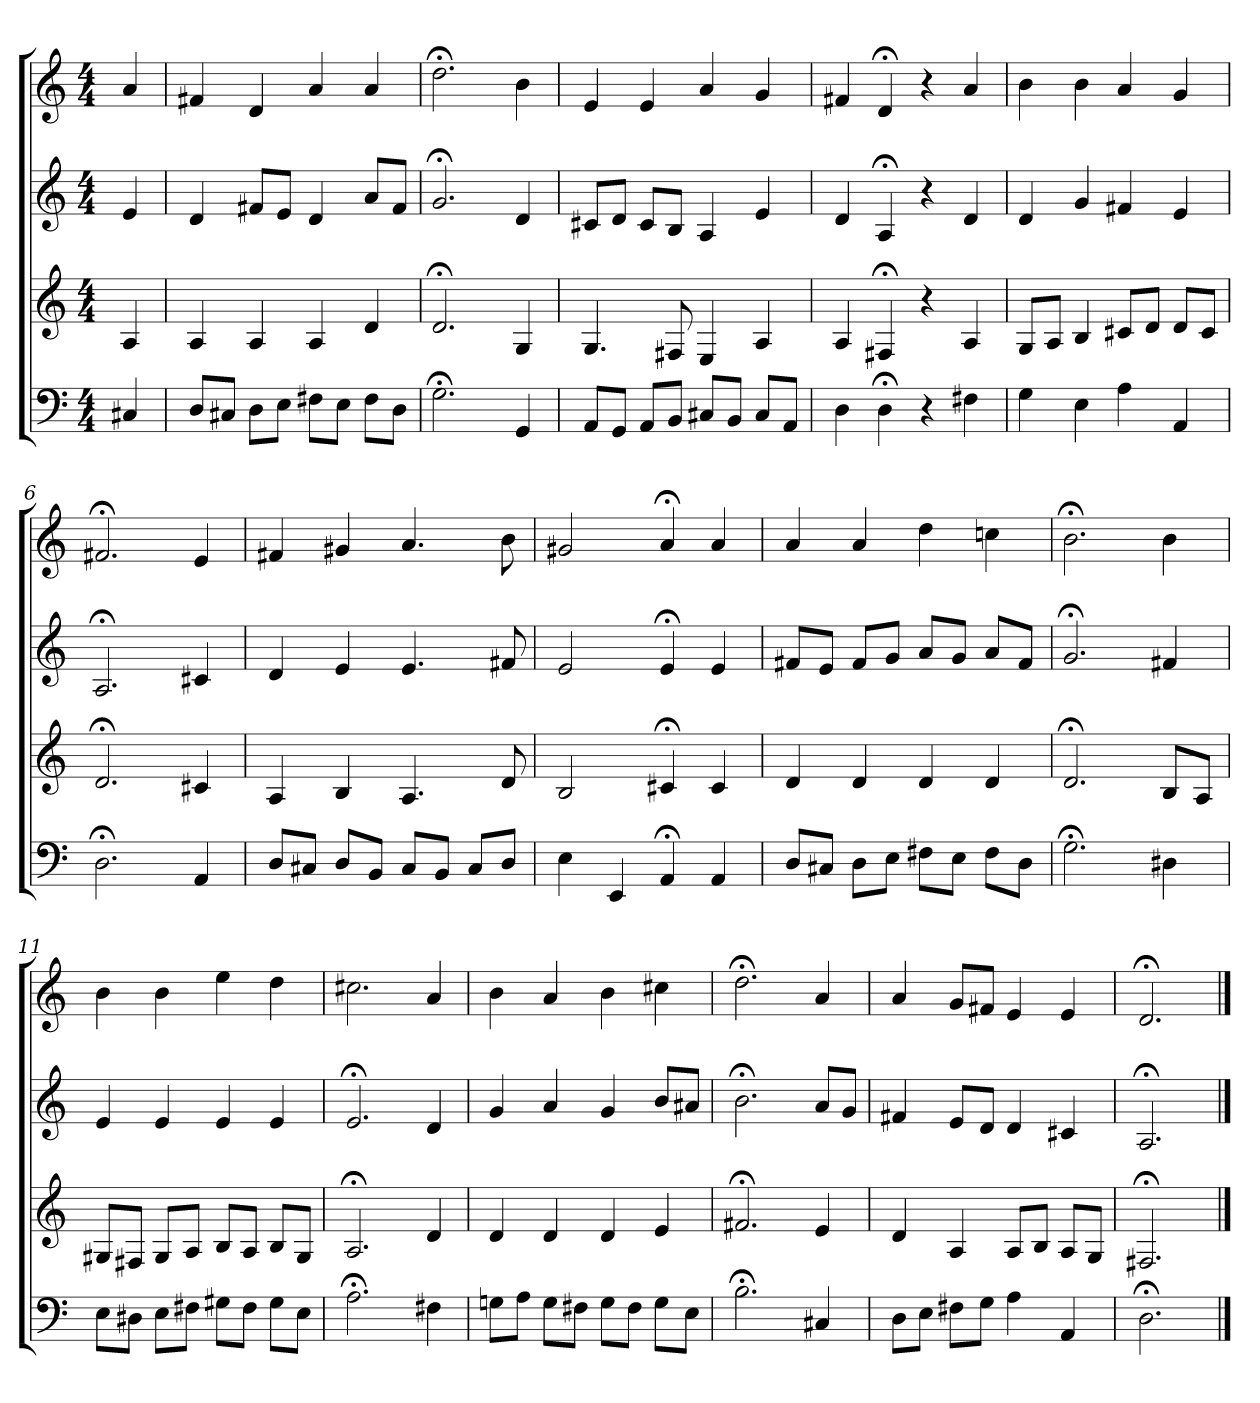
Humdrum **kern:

**kern	**kern	**kern	**kern
*part4	*part3	*part2	*part1
*staff4	*staff3	*staff2	*staff1
*M4/4	*M4/4	*M4/4	*M4/4
=	=	=	=
4C#X	4A	4e	4a
=1	=1	=1	=1
8DL	4A	4d	4f#X
8C#XJ	.	.	.
8DL	4A	8f#XL	4d
8EJ	.	8eJ	.
8F#XL	4A	4d	4a
8EJ	.	.	.
8F#L	4d	8aL	4a
8DJ	.	8f#J	.
=2	=2	=2	=2
2.G;<	2.d;<	2.g;<	2.dd;<
4GG	4G	4d	4b
=3	=3	=3	=3
8AAL	4.G	8c#XL	4e
8GGJ	.	8dJ	.
8AAL	.	8c#L	4e
8BBJ	8F#X	8BJ	.
8C#XL	4E	4A	4a
8BBJ	.	.	.
8C#L	4A	4e	4g
8AAJ	.	.	.
=4	=4	=4	=4
4D	4A	4d	4f#X
4D;<	4F#X;<	4A;<	4d;<
4r	4r	4r	4r
4F#X	4A	4d	4a
=5	=5	=5	=5
4G	8GL	4d	4b
.	8AJ	.	.
4E	4B	4g	4b
4A	8c#XL	4f#X	4a
.	8dJ	.	.
4AA	8dL	4e	4g
.	8c#J	.	.
=6	=6	=6	=6
2.D;<	2.d;<	2.A;<	2.f#X;<
4AA	4c#X	4c#X	4e
=7	=7	=7	=7
8DL	4A	4d	4f#X
8C#XJ	.	.	.
8DL	4B	4e	4g#X
8BBJ	.	.	.
8C#L	4.A	4.e	4.a
8BBJ	.	.	.
8C#L	.	.	.
8DJ	8d	8f#X	8b
=8	=8	=8	=8
4E	2B	2e	2g#X
4EE	.	.	.
4AA;<	4c#X;<	4e;<	4a;<
4AA	4c#	4e	4a
=9	=9	=9	=9
8DL	4d	8f#XL	4a
8C#XJ	.	8eJ	.
8DL	4d	8f#L	4a
8EJ	.	8gJ	.
8F#XL	4d	8aL	4dd
8EJ	.	8gJ	.
8F#L	4d	8aL	4ccn
8DJ	.	8f#J	.
=10	=10	=10	=10
2.G;<	2.d;<	2.g;<	2.b;<
4D#X	8BL	4f#X	4b
.	8AJ	.	.
=11	=11	=11	=11
8EL	8G#XL	4e	4b
8D#XJ	8F#XJ	.	.
8EL	8G#L	4e	4b
8F#XJ	8AJ	.	.
8G#XL	8BL	4e	4ee
8F#J	8AJ	.	.
8G#L	8BL	4e	4dd
8EJ	8G#J	.	.
=12	=12	=12	=12
2.A;<	2.A;<	2.e;<	2.cc#X
4F#X	4d	4d	4a
=13	=13	=13	=13
8GnL	4d	4g	4b
8AJ	.	.	.
8GL	4d	4a	4a
8F#XJ	.	.	.
8GL	4d	4g	4b
8F#J	.	.	.
8GL	4e	8bL	4cc#X
8EJ	.	8a#XJ	.
=14	=14	=14	=14
2.B;<	2.f#X;<	2.b;<	2.dd;<
4C#X	4e	8aL	4a
.	.	8gJ	.
=15	=15	=15	=15
8DL	4d	4f#X	4a
8EJ	.	.	.
8F#XL	4A	8eL	8gL
8GJ	.	8dJ	8f#XJ
4A	8AL	4d	4e
.	8BJ	.	.
4AA	8AL	4c#X	4e
.	8GJ	.	.
=16	=16	=16	=16
2.D;<	2.F#X;<	2.A;<	2.d;<
==	==	==	==
*-	*-	*-	*-
